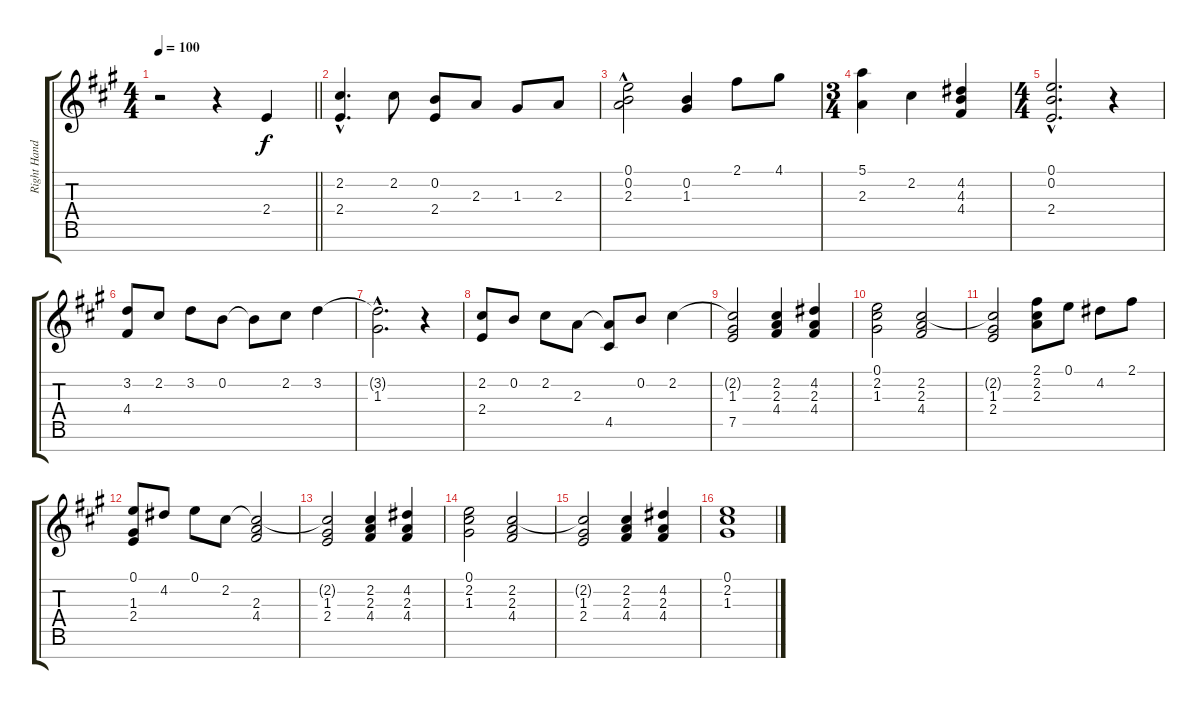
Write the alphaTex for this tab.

\track ("Right Hand" "Right Hand") {instrument acousticgrandpiano}
\staff {score tabs}
\tuning (E5 B4 G4 D4 A3 E3 B2) {hide}
\ts (4 4)
\tempo 100
\clef g2
\barLineRight lightlight
\ks a
r.2{dy f} r.4 2.4.4 |
(2.2{hac} 2.4).4{d} 2.2.8 (0.2 2.4).8 2.3.8 1.3.8 2.3.8 |
(0.1{hac} 0.2 2.3).2 (0.2 1.3).4 2.1.8 4.1.8 |
\ts (3 4)
(5.1 2.3).4 2.2.4 (4.2 4.3 4.4).4 |
\ts (4 4)
(0.1{hac} 0.2{hac} 2.4{hac}).2{d} r.4 |
(3.2 4.4).8 2.2.8 3.2.8 0.2.8 0.2{t}.8 2.2.8 3.2.4 |
(3.2{hac t} 1.3{hac}).2{d} r.4 |
(2.2 2.4).8 0.2.8 2.2.8 2.3.8 (2.3{t} 4.5).8 0.2.8 2.2.4 |
(2.2{t} 1.3 7.5).2 (2.2 2.3 4.4).4 (4.2 2.3 4.4).4 |
(0.1 2.2 1.3).2 (2.2 2.3 4.4).2 |
(2.2{t} 1.3 2.4).2 (2.1 2.2 2.3).8 0.1.8 4.2.8 2.1.8 |
(0.1 1.3 2.4).8 4.2.8 0.1.8 2.2.8 (2.2{t} 2.3 4.4).2 |
(2.2{t} 1.3 2.4).2 (2.2 2.3 4.4).4 (4.2 2.3 4.4).4 |
(0.1 2.2 1.3).2 (2.2 2.3 4.4).2 |
(2.2{t} 1.3 2.4).2 (2.2 2.3 4.4).4 (4.2 2.3 4.4).4 |
(0.1 2.2 1.3).1
